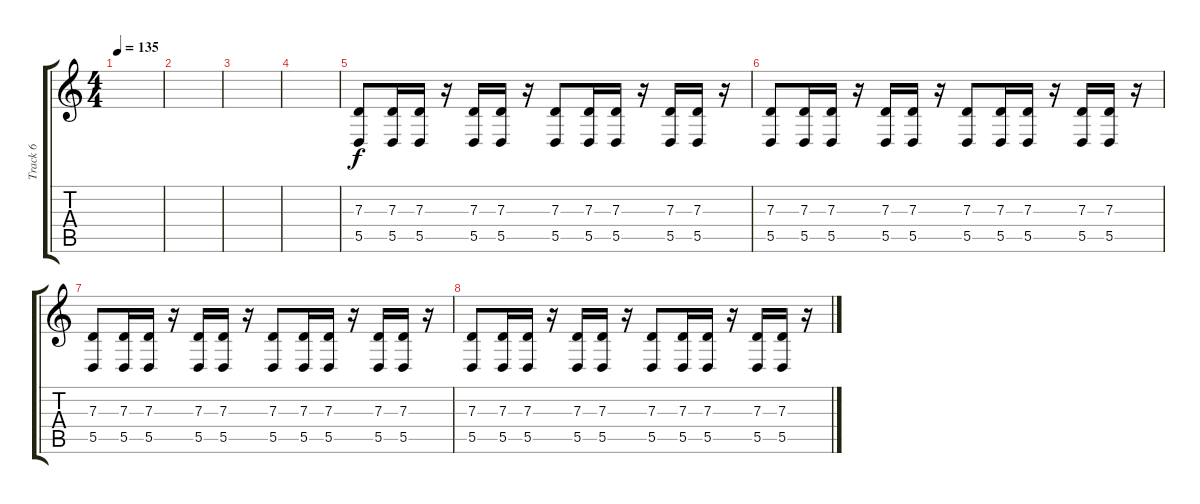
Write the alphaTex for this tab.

\track ("Track 6" "Track 6") {instrument pad1newage}
\staff {score tabs}
\tuning (E4 B3 G3 D3 A2 E2) {hide}
\ts (4 4)
\tempo 135
\clef g2
\ks c
|
|
|
|
(7.3 5.5).8 (7.3 5.5).16 (7.3 5.5).16 r.16 (7.3 5.5).16 (7.3 5.5).16 r.16 (7.3 5.5).8 (7.3 5.5).16 (7.3 5.5).16 r.16 (7.3 5.5).16 (7.3 5.5).16 r.16 |
(7.3 5.5).8 (7.3 5.5).16 (7.3 5.5).16 r.16 (7.3 5.5).16 (7.3 5.5).16 r.16 (7.3 5.5).8 (7.3 5.5).16 (7.3 5.5).16 r.16 (7.3 5.5).16 (7.3 5.5).16 r.16 |
(7.3 5.5).8 (7.3 5.5).16 (7.3 5.5).16 r.16 (7.3 5.5).16 (7.3 5.5).16 r.16 (7.3 5.5).8 (7.3 5.5).16 (7.3 5.5).16 r.16 (7.3 5.5).16 (7.3 5.5).16 r.16 |
(7.3 5.5).8 (7.3 5.5).16 (7.3 5.5).16 r.16 (7.3 5.5).16 (7.3 5.5).16 r.16 (7.3 5.5).8 (7.3 5.5).16 (7.3 5.5).16 r.16 (7.3 5.5).16 (7.3 5.5).16 r.16
